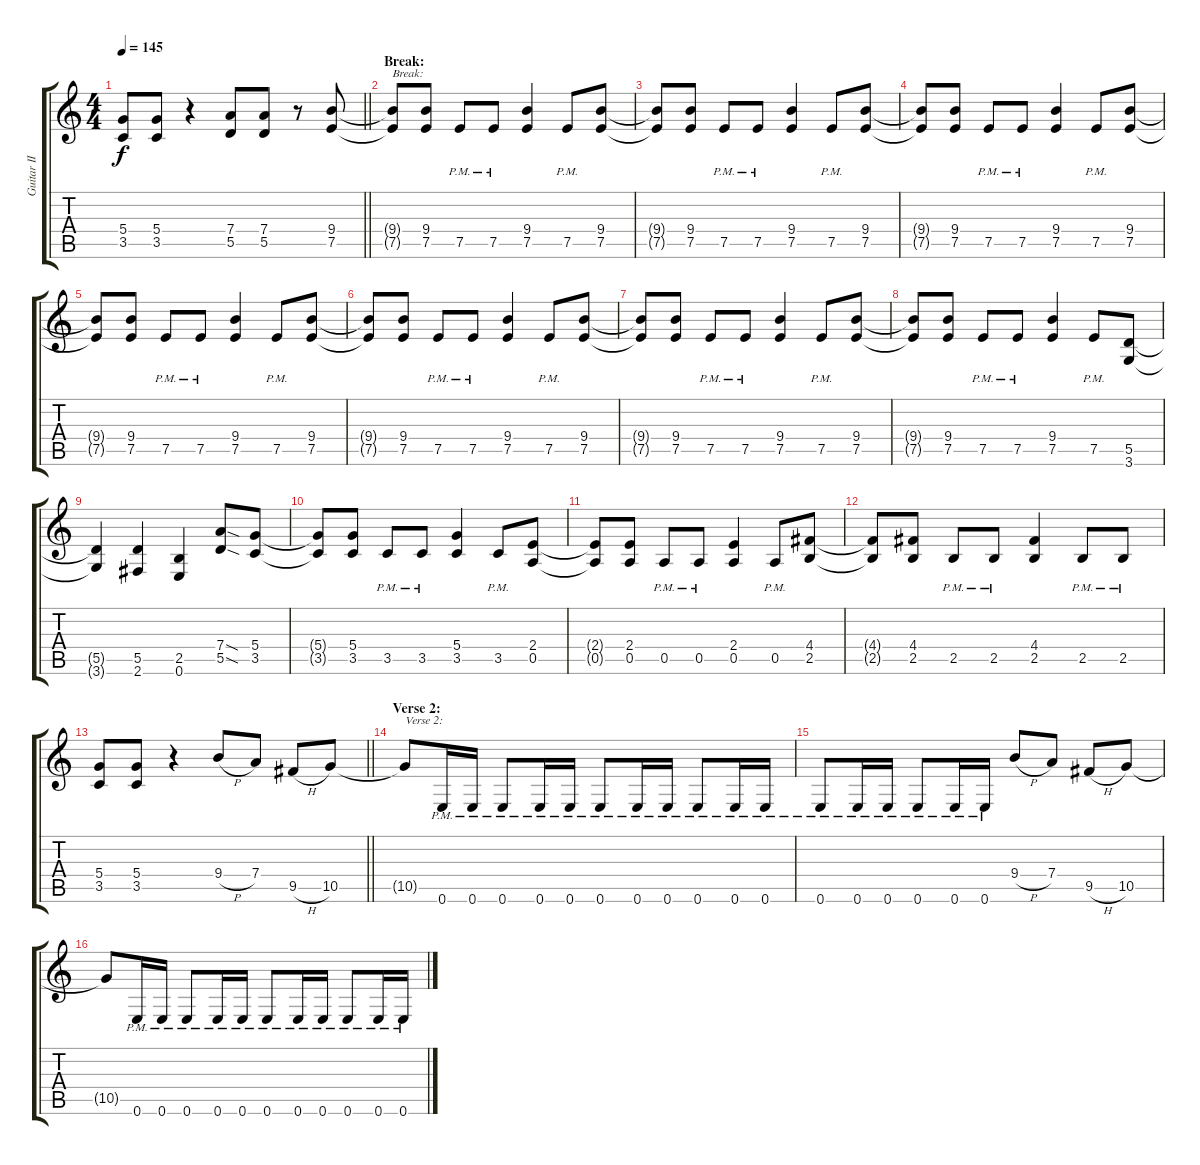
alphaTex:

\track ("Guitar II" "Guitar II") {instrument distortionguitar}
\staff {score tabs}
\tuning (E4 B3 G3 D3 A2 E2) {hide}
\ts (4 4)
\tempo 145
\clef g2
\barLineRight lightlight
\ks c
(5.4 3.5).8{dy f} (5.4 3.5).8 r.4 (7.4 5.5).8 (7.4 5.5).8 r.8 (9.4 7.5).8 |
\section ("" "Break:")
(9.4{t} 7.5{t}).8{txt "Break:"} (9.4 7.5).8 7.5{pm}.8 7.5{pm}.8 (9.4 7.5).4 7.5{pm}.8 (9.4 7.5).8 |
(9.4{t} 7.5{t}).8 (9.4 7.5).8 7.5{pm}.8 7.5{pm}.8 (9.4 7.5).4 7.5{pm}.8 (9.4 7.5).8 |
(9.4{t} 7.5{t}).8 (9.4 7.5).8 7.5{pm}.8 7.5{pm}.8 (9.4 7.5).4 7.5{pm}.8 (9.4 7.5).8 |
(9.4{t} 7.5{t}).8 (9.4 7.5).8 7.5{pm}.8 7.5{pm}.8 (9.4 7.5).4 7.5{pm}.8 (9.4 7.5).8 |
(9.4{t} 7.5{t}).8 (9.4 7.5).8 7.5{pm}.8 7.5{pm}.8 (9.4 7.5).4 7.5{pm}.8 (9.4 7.5).8 |
(9.4{t} 7.5{t}).8 (9.4 7.5).8 7.5{pm}.8 7.5{pm}.8 (9.4 7.5).4 7.5{pm}.8 (9.4 7.5).8 |
(9.4{t} 7.5{t}).8 (9.4 7.5).8 7.5{pm}.8 7.5{pm}.8 (9.4 7.5).4 7.5{pm}.8 (5.5 3.6).8 |
(5.5{t} 3.6{t}).4 (5.5 2.6).4 (2.5 0.6).4 (7.4{sod} 5.5{sod}).8 (5.4 3.5).8 |
(5.4{t} 3.5{t}).8 (5.4 3.5).8 3.5{pm}.8 3.5{pm}.8 (5.4 3.5).4 3.5{pm}.8 (2.4 0.5).8 |
(2.4{t} 0.5{t}).8 (2.4 0.5).8 0.5{pm}.8 0.5{pm}.8 (2.4 0.5).4 0.5{pm}.8 (4.4 2.5).8 |
(4.4{t} 2.5{t}).8 (4.4 2.5).8 2.5{pm}.8 2.5{pm}.8 (4.4 2.5).4 2.5{pm}.8 2.5{pm}.8 |
\barLineRight lightlight
(5.4 3.5).8 (5.4 3.5).8 r.4 9.4{h}.8 7.4.8 9.5{h}.8 10.5.8 |
\section ("" "Verse 2:")
10.5{t}.8{txt "Verse 2:"} 0.6{pm}.16 0.6{pm}.16 0.6{pm}.8 0.6{pm}.16 0.6{pm}.16 0.6{pm}.8 0.6{pm}.16 0.6{pm}.16 0.6{pm}.8 0.6{pm}.16 0.6{pm}.16 |
0.6{pm}.8 0.6{pm}.16 0.6{pm}.16 0.6{pm}.8 0.6{pm}.16 0.6{pm}.16 9.4{h}.8 7.4.8 9.5{h}.8 10.5.8 |
10.5{t}.8 0.6{pm}.16 0.6{pm}.16 0.6{pm}.8 0.6{pm}.16 0.6{pm}.16 0.6{pm}.8 0.6{pm}.16 0.6{pm}.16 0.6{pm}.8 0.6{pm}.16 0.6{pm}.16
